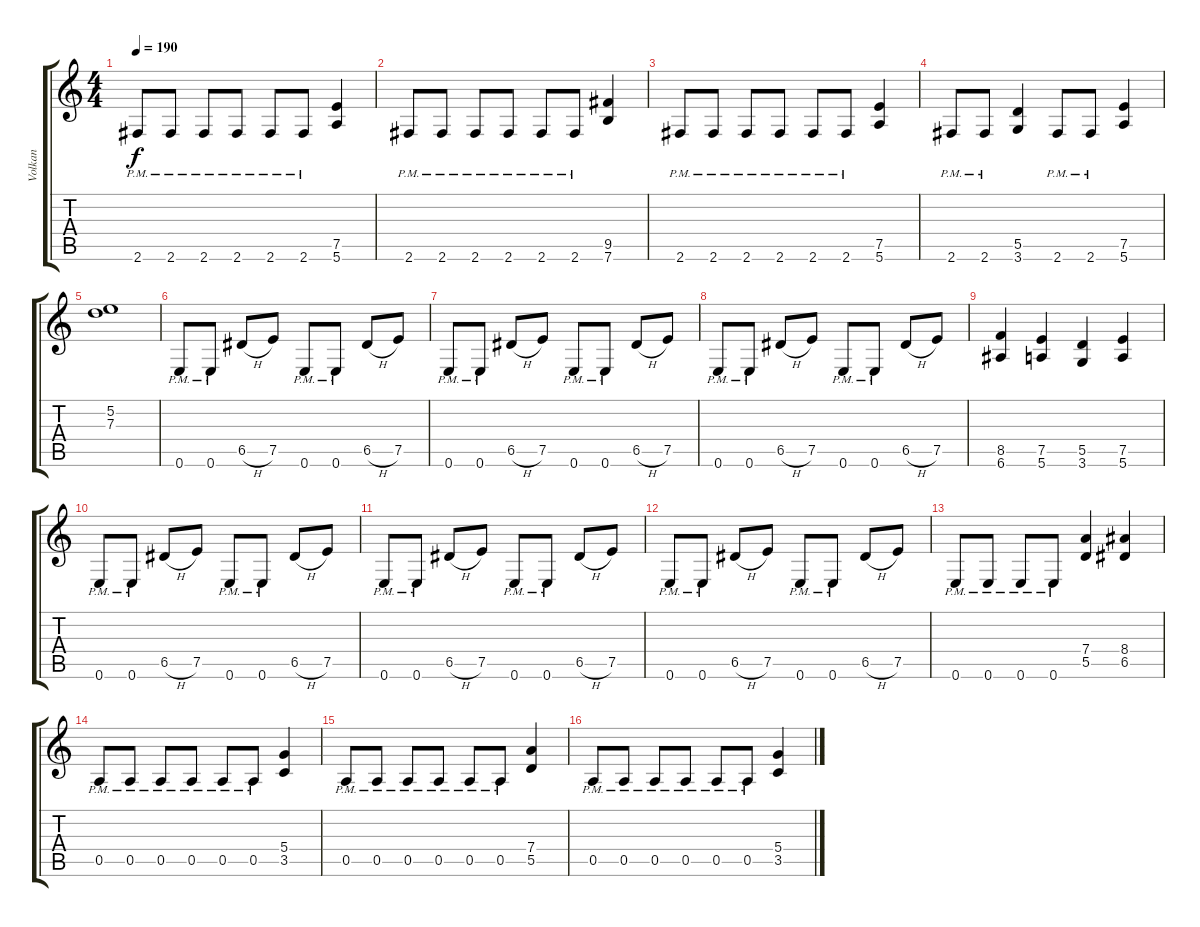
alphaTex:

\track ("Volkan" "Volkan") {instrument distortionguitar}
\staff {score tabs}
\tuning (E4 B3 G3 D3 A2 E2) {hide}
\ts (4 4)
\tempo 190
\clef g2
\ks c
2.6{pm}.8{dy f} 2.6{pm}.8 2.6{pm}.8 2.6{pm}.8 2.6{pm}.8 2.6{pm}.8 (7.5 5.6).4 |
2.6{pm}.8 2.6{pm}.8 2.6{pm}.8 2.6{pm}.8 2.6{pm}.8 2.6{pm}.8 (9.5 7.6).4 |
2.6{pm}.8 2.6{pm}.8 2.6{pm}.8 2.6{pm}.8 2.6{pm}.8 2.6{pm}.8 (7.5 5.6).4 |
2.6{pm}.8 2.6{pm}.8 (5.5 3.6).4 2.6{pm}.8 2.6{pm}.8 (7.5 5.6).4 |
(5.2 7.3).1 |
0.6{pm}.8 0.6{pm}.8 6.5{h}.8 7.5.8 0.6{pm}.8 0.6{pm}.8 6.5{h}.8 7.5.8 |
0.6{pm}.8 0.6{pm}.8 6.5{h}.8 7.5.8 0.6{pm}.8 0.6{pm}.8 6.5{h}.8 7.5.8 |
0.6{pm}.8 0.6{pm}.8 6.5{h}.8 7.5.8 0.6{pm}.8 0.6{pm}.8 6.5{h}.8 7.5.8 |
(8.5 6.6).4 (7.5 5.6).4 (5.5 3.6).4 (7.5 5.6).4 |
0.6{pm}.8 0.6{pm}.8 6.5{h}.8 7.5.8 0.6{pm}.8 0.6{pm}.8 6.5{h}.8 7.5.8 |
0.6{pm}.8 0.6{pm}.8 6.5{h}.8 7.5.8 0.6{pm}.8 0.6{pm}.8 6.5{h}.8 7.5.8 |
0.6{pm}.8 0.6{pm}.8 6.5{h}.8 7.5.8 0.6{pm}.8 0.6{pm}.8 6.5{h}.8 7.5.8 |
0.6{pm}.8 0.6{pm}.8 0.6{pm}.8 0.6{pm}.8 (7.4 5.5).4 (8.4 6.5).4 |
0.5{pm}.8 0.5{pm}.8 0.5{pm}.8 0.5{pm}.8 0.5{pm}.8 0.5{pm}.8 (5.4 3.5).4 |
0.5{pm}.8 0.5{pm}.8 0.5{pm}.8 0.5{pm}.8 0.5{pm}.8 0.5{pm}.8 (7.4 5.5).4 |
0.5{pm}.8 0.5{pm}.8 0.5{pm}.8 0.5{pm}.8 0.5{pm}.8 0.5{pm}.8 (5.4 3.5).4
